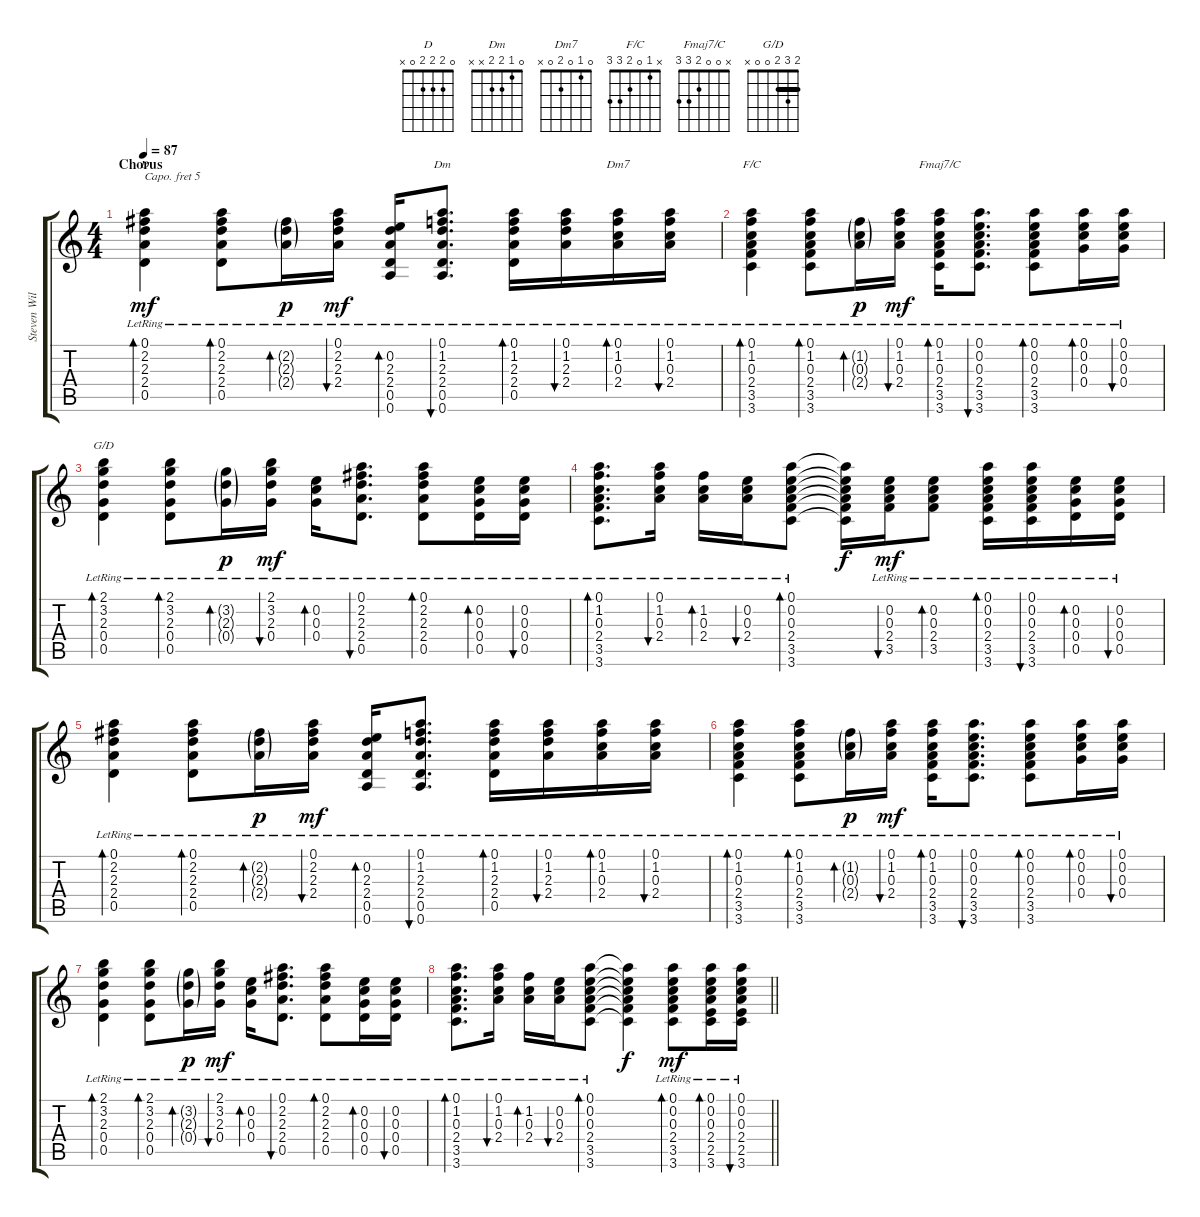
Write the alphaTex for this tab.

\track ("Steven Wilson Acous. Gtr. L" "Steven Wil") {instrument acousticguitarsteel}
\staff {score tabs}
\capo 5
\tuning (E4 B3 G3 D3 A2 E2) {hide}
\chord ("D" 0 2 2 2 0 x)
\chord ("Dm" 0 1 2 2 x x)
\chord ("Dm7" 0 1 0 2 0 x)
\chord ("F/C" x 1 0 2 3 3)
\chord ("Fmaj7/C" x 0 0 2 3 3)
\chord ("G/D" 2 3 2 0 0 x) {barre 2}
\ts (4 4)
\section ("" "Chorus")
\tempo 87
\clef g2
\ks aminor
(0.1{lr} 2.2{lr} 2.3{lr} 2.4{lr} 0.5{lr}).4{bd 30 ch "D" dy mf} (0.1{lr} 2.2{lr} 2.3{lr} 2.4{lr} 0.5{lr}).8{bd 30} (2.2{g lr} 2.3{g lr} 2.4{g lr}).16{bd 30 dy p} (0.1{lr} 2.2{lr} 2.3{lr} 2.4{lr}).16{bu 30 dy mf} (0.2{lr} 2.3{lr} 2.4{lr} 0.5{lr} 0.6{lr}).16{bd 30} (0.1{lr} 1.2{lr} 2.3{lr} 2.4{lr} 0.5{lr} 0.6{lr}).8{d bu 30 ch "Dm"} (0.1{lr} 1.2{lr} 2.3{lr} 2.4{lr} 0.5{lr}).16{bd 30} (0.1{lr} 1.2{lr} 2.3{lr} 2.4{lr}).16{bu 30} (0.1{lr} 1.2{lr} 0.3{lr} 2.4{lr}).16{bd 30 ch "Dm7"} (0.1{lr} 1.2{lr} 0.3{lr} 2.4{lr}).16{bu 30} |
(0.1{lr} 1.2{lr} 0.3{lr} 2.4{lr} 3.5{lr} 3.6{lr}).4{bd 30 ch "F/C"} (0.1{lr} 1.2{lr} 0.3{lr} 2.4{lr} 3.5{lr} 3.6{lr}).8{bd 30} (1.2{g lr} 0.3{g lr} 2.4{g lr}).16{bd 30 dy p} (0.1{lr} 1.2{lr} 0.3{lr} 2.4{lr}).16{bu 30 dy mf} (0.1{lr} 1.2{lr} 0.3{lr} 2.4{lr} 3.5{lr} 3.6{lr}).16{bd 30 ch "Fmaj7/C"} (0.1{lr} 0.2{lr} 0.3{lr} 2.4{lr} 3.5{lr} 3.6{lr}).8{d bu 30} (0.1{lr} 0.2{lr} 0.3{lr} 2.4{lr} 3.5{lr} 3.6{lr}).8{bd 30} (0.1{lr} 0.2{lr} 0.3{lr} 0.4{lr}).16{bd 30} (0.1{lr} 0.2{lr} 0.3{lr} 0.4{lr}).16{bu 30} |
(2.1{lr} 3.2{lr} 2.3{lr} 0.4{lr} 0.5{lr}).4{bd 30 ch "G/D"} (2.1{lr} 3.2{lr} 2.3{lr} 0.4{lr} 0.5{lr}).8{bd 30} (3.2{g lr} 2.3{g lr} 0.4{g}).16{bd 30 dy p} (2.1{lr} 3.2{lr} 2.3{lr} 0.4{lr}).16{bu 30 dy mf} (0.2{lr} 0.3{lr} 0.4{lr}).16{bd 30} (0.1{lr} 2.2{lr} 2.3{lr} 2.4{lr} 0.5{lr}).8{d bu 30} (0.1{lr} 2.2{lr} 2.3{lr} 2.4{lr} 0.5{lr}).8{bd 30} (0.2{lr} 0.3{lr} 0.4{lr} 0.5{lr}).16{bd 30} (0.2{lr} 0.3{lr} 0.4{lr} 0.5{lr}).16{bu 30} |
(0.1{lr} 1.2{lr} 0.3{lr} 2.4{lr} 3.5{lr} 3.6{lr}).8{d bd 30} (0.1{lr} 1.2{lr} 0.3{lr} 2.4{lr}).16{bu 30} (1.2{lr} 0.3{lr} 2.4{lr}).16{bd 30} (0.2{lr} 0.3{lr} 2.4{lr}).16{bu 30} (0.1{lr} 0.2{lr} 0.3{lr} 2.4{lr} 3.5{lr} 3.6{lr}).8{bd 30} (0.1{t} 0.2{t} 0.3{t} 2.4{t} 3.5{t} 3.6{t}).16{dy f} (0.2{lr} 0.3{lr} 2.4{lr} 3.5{lr}).16{bu 30 dy mf} (0.2{lr} 0.3{lr} 2.4{lr} 3.5{lr}).8{bd 30} (0.1{lr} 0.2{lr} 0.3{lr} 2.4{lr} 3.5{lr} 3.6{lr}).16{bd 30} (0.1{lr} 0.2{lr} 0.3{lr} 2.4{lr} 3.5{lr} 3.6{lr}).16{bu 30} (0.2{lr} 0.3{lr} 0.4{lr} 0.5{lr}).16{bd 30} (0.2{lr} 0.3{lr} 0.4{lr} 0.5{lr}).16{bu 30} |
(0.1{lr} 2.2{lr} 2.3{lr} 2.4{lr} 0.5{lr}).4{bd 30} (0.1{lr} 2.2{lr} 2.3{lr} 2.4{lr} 0.5{lr}).8{bd 30} (2.2{g lr} 2.3{g lr} 2.4{g lr}).16{bd 30 dy p} (0.1{lr} 2.2{lr} 2.3{lr} 2.4{lr}).16{bu 30 dy mf} (0.2{lr} 2.3{lr} 2.4{lr} 0.5{lr} 0.6{lr}).16{bd 30} (0.1{lr} 1.2{lr} 2.3{lr} 2.4{lr} 0.5{lr} 0.6{lr}).8{d bu 30} (0.1{lr} 1.2{lr} 2.3{lr} 2.4{lr} 0.5{lr}).16{bd 30} (0.1{lr} 1.2{lr} 2.3{lr} 2.4{lr}).16{bu 30} (0.1{lr} 1.2{lr} 0.3{lr} 2.4{lr}).16{bd 30} (0.1{lr} 1.2{lr} 0.3{lr} 2.4{lr}).16{bu 30} |
(0.1{lr} 1.2{lr} 0.3{lr} 2.4{lr} 3.5{lr} 3.6{lr}).4{bd 30} (0.1{lr} 1.2{lr} 0.3{lr} 2.4{lr} 3.5{lr} 3.6{lr}).8{bd 30} (1.2{g lr} 0.3{g lr} 2.4{g lr}).16{bd 30 dy p} (0.1{lr} 1.2{lr} 0.3{lr} 2.4{lr}).16{bu 30 dy mf} (0.1{lr} 1.2{lr} 0.3{lr} 2.4{lr} 3.5{lr} 3.6{lr}).16{bd 30} (0.1{lr} 0.2{lr} 0.3{lr} 2.4{lr} 3.5{lr} 3.6{lr}).8{d bu 30} (0.1{lr} 0.2{lr} 0.3{lr} 2.4{lr} 3.5{lr} 3.6{lr}).8{bd 30} (0.1{lr} 0.2{lr} 0.3{lr} 0.4{lr}).16{bd 30} (0.1{lr} 0.2{lr} 0.3{lr} 0.4{lr}).16{bu 30} |
(2.1{lr} 3.2{lr} 2.3{lr} 0.4{lr} 0.5{lr}).4{bd 30} (2.1{lr} 3.2{lr} 2.3{lr} 0.4{lr} 0.5{lr}).8{bd 30} (3.2{g lr} 2.3{g lr} 0.4{g}).16{bd 30 dy p} (2.1{lr} 3.2{lr} 2.3{lr} 0.4{lr}).16{bu 30 dy mf} (0.2{lr} 0.3{lr} 0.4{lr}).16{bd 30} (0.1{lr} 2.2{lr} 2.3{lr} 2.4{lr} 0.5{lr}).8{d bu 30} (0.1{lr} 2.2{lr} 2.3{lr} 2.4{lr} 0.5{lr}).8{bd 30} (0.2{lr} 0.3{lr} 0.4{lr} 0.5{lr}).16{bd 30} (0.2{lr} 0.3{lr} 0.4{lr} 0.5{lr}).16{bu 30} |
\barLineRight lightlight
(0.1{lr} 1.2{lr} 0.3{lr} 2.4{lr} 3.5{lr} 3.6{lr}).8{d bd 30} (0.1{lr} 1.2{lr} 0.3{lr} 2.4{lr}).16{bu 30} (1.2{lr} 0.3{lr} 2.4{lr}).16{bd 30} (0.2{lr} 0.3{lr} 2.4{lr}).16{bu 30} (0.1{lr} 0.2{lr} 0.3{lr} 2.4{lr} 3.5{lr} 3.6{lr}).8{bd 30} (0.1{t} 0.2{t} 0.3{t} 2.4{t} 3.5{t} 3.6{t}).4{dy f} (0.1{lr} 0.2{lr} 0.3{lr} 2.4{lr} 3.5{lr} 3.6{lr}).8{bd 30 dy mf} (0.1{lr} 0.2{lr} 0.3{lr} 2.4{lr} 2.5{lr} 3.6{lr}).16{bd 30} (0.1{lr} 0.2{lr} 0.3{lr} 2.4{lr} 2.5{lr} 3.6{lr}).16{bu 30}
